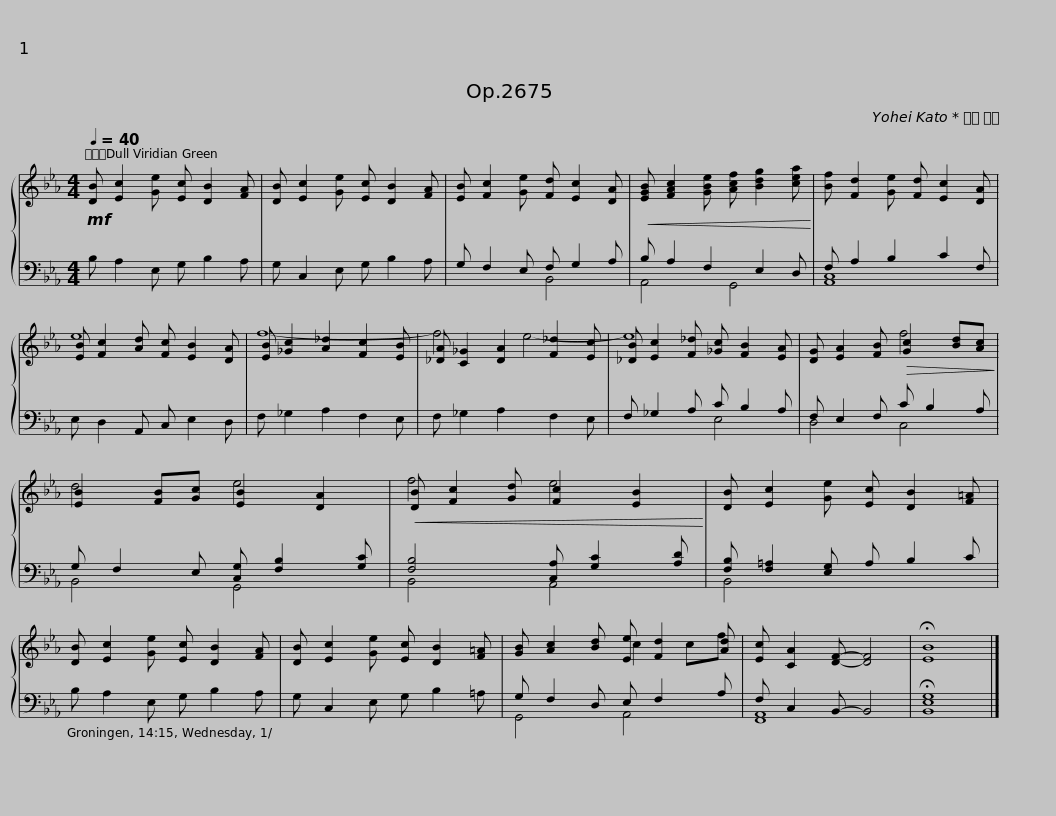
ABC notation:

X:1
%%score { ( 1 4 ) | ( 2 3 ) }
L:1/8
Q:1/4=40
M:4/4
I:linebreak $
K:Eb
V:1 treble
V:4 treble
V:2 bass
V:3 bass
V:1
!mf! [DB] [Ec]2 [Ge] [Ec] [DB]2 [FA] | [DB] [Ec]2 [Ge] [Ec] [DB]2 [FA] | [EB] [Fc]2 [Ge] [Fd] [Ec]2 [DA] |!<(! [EGB] [FAc]2 [GBe] [Acf] [Bdg]2 [cea]!<)! | [Bf] [Fd]2 [Ge] [Fd] [Ec]2 [DA] |$ %5
 [EB] [Fc]2 [Ad] [Fc] [EB]2 [DA] | [EB] [_Gc]2 [A_d]2 [Fc]2 [EB] | [_DA] [C_G]2 [DA]2 [F_d]2 [Ec] | [_DB] [Ec]2 [F_d] [_Gc] [FB]2 [EA] |$ [DG] [EA]2 [FB]!>(! [Gc]2 [Bd][Ac]!>)! | %10
 [EB]2 [FB][Gc] [EB]2 [DA]2 |!<(! [DB] [Fc]2 [Gd] [Fc]2 [EB]2!<)! | [DB] [Ec]2 [Ge] [Ec] [DB]2 [F=A] |$ [DB] [Ec]2 [Ge] [Ec] [DB]2 [FA] | [DB] [Ec]2 [Ge] [Ec] [DB]2 [F=A] | %15
 [GB] [Ac]2 [Bd] [Ee] [Fd]2 [Ad] | [Ec] [CA]2 [DF]- [DF]4 | !fermata![EB]8 |] %18
V:2
 B, A,2 E, G, B,2 A, | G, C,2 E, G, B,2 A, | G, F,2 E, F, G,2 A, | B, A,2 F,2 E,2 D, | F, A,2 B,2 C2 F, |$ %5
 E, D,2 A,, C, E,2 D, | F, _G,2 A,2 F,2 E, | F, _G,2 A,2 F,2 E, | F, _G,2 A, C B,2 A, |$ F, E,2 F, C B,2 A, | %10
 G, F,2 E, [C,G,] [F,B,]2 [G,C] | [F,B,]4 [C,A,] [G,C]2 [A,D] | [F,B,] [F,=A,]2 [E,G,] A, B,2 C |$ B, A,2 E, G, B,2 A, | G, C,2 E, G, B,2 =A, | %15
 G, F,2 D, E, F,2 A, | F, C,2 B,,- B,,4 | !fermata![B,,E,G,]8 |] %18
V:3
 x8 | x8 | x4 B,,4 | A,,4 G,,4 | [A,,C,]8 |$ %5
 x8 | x8 | x8 | x4 E,4 |$ D,4 C,4 | %10
 B,,4 G,,4 | B,,4 A,,4 | B,,4 x4 |$ x8 | x8 | %15
 G,,4 A,,4 | [F,,A,,]8 | x8 |] %18
V:4
 x8 | x8 | x8 | x8 | x8 |$ %5
 e8 | f8- | f4 e4- | e8 |$ x4 f4 | %10
 d4 e4 | f4 e4 | x8 |$ x8 | x8 | %15
 x4 c2 cf | x8 | x8 |] %18
